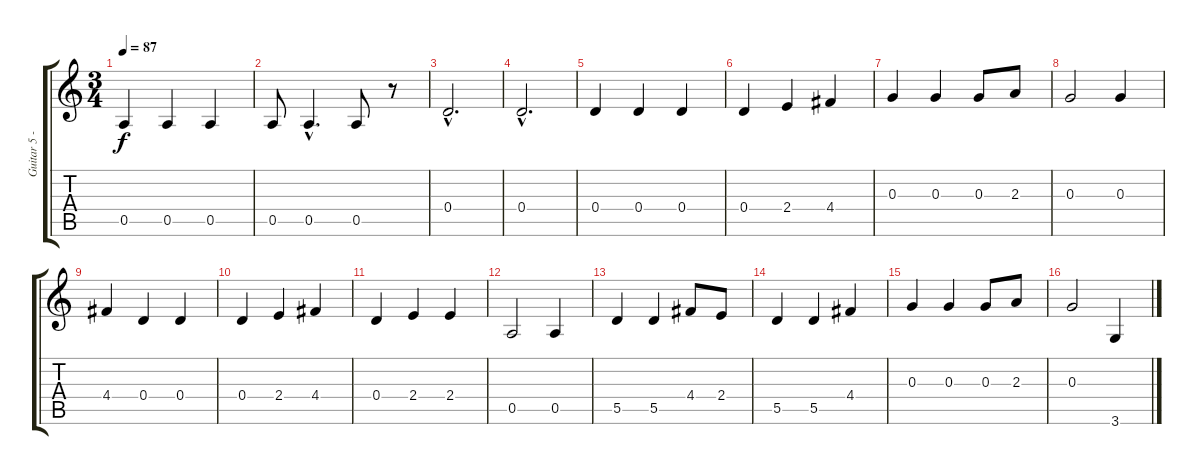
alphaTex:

\track ("Guitar 5 - Low Overdubs" "Guitar 5 -") {instrument distortionguitar}
\staff {score tabs}
\tuning (E4 B3 G3 D3 A2 E2) {hide}
\ts (3 4)
\tempo 87
\clef g2
\ks c
0.5.4{dy f instrument distortionguitar} 0.5.4 0.5.4 |
0.5.8 0.5{hac}.4{d} 0.5.8 r.8 |
0.4{hac}.2{d} |
0.4{hac}.2{d} |
0.4.4 0.4.4 0.4.4 |
0.4.4 2.4.4 4.4.4 |
0.3.4 0.3.4 0.3.8 2.3.8 |
0.3.2 0.3.4 |
4.4.4 0.4.4 0.4.4 |
0.4.4 2.4.4 4.4.4 |
0.4.4 2.4.4 2.4.4 |
0.5.2 0.5.4 |
5.5.4 5.5.4 4.4.8 2.4.8 |
5.5.4 5.5.4 4.4.4 |
0.3.4 0.3.4 0.3.8 2.3.8 |
0.3.2 3.6.4
